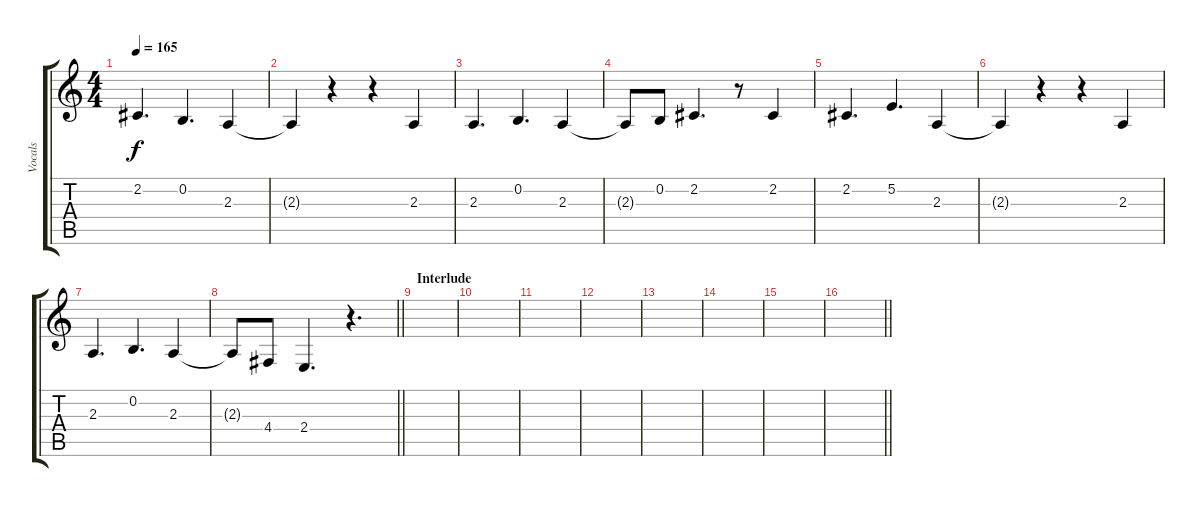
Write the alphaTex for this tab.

\track ("Vocals" "Vocals") {instrument altosax}
\staff {score tabs}
\tuning (E4 B3 G3 D3 A2 E2) {hide}
\ts (4 4)
\tempo 165
\clef g2
\ks c
2.2.4{d dy f} 0.2.4{d} 2.3.4 |
2.3{t}.4 r.4 r.4 2.3.4 |
2.3.4{d} 0.2.4{d} 2.3.4 |
2.3{t}.8 0.2.8 2.2.4{d} r.8 2.2.4 |
2.2.4{d} 5.2.4{d} 2.3.4 |
2.3{t}.4 r.4 r.4 2.3.4 |
2.3.4{d} 0.2.4{d} 2.3.4 |
\barLineRight lightlight
2.3{t}.8 4.4.8 2.4.4{d} r.4{d} |
\section ("" "Interlude")
|
|
|
|
|
|
|
\barLineRight lightlight
